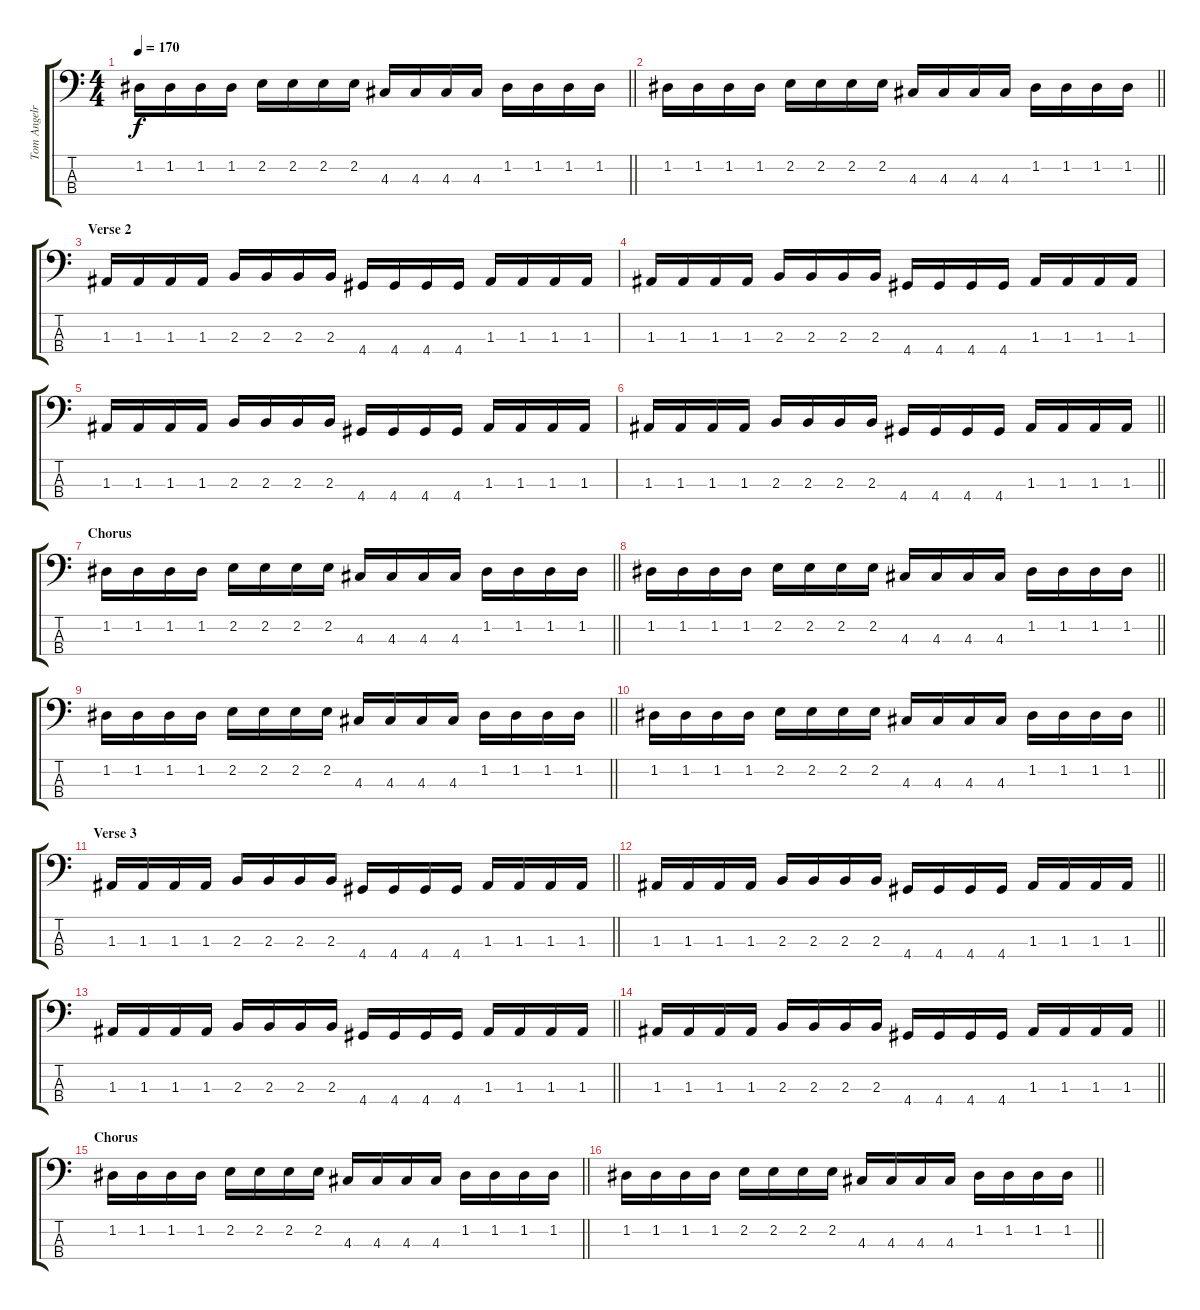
\track ("Tom Angelripper" "Tom Angelr") {instrument overdrivenguitar}
\staff {score tabs}
\tuning (G2 D2 A1 E1) {hide}
\ts (4 4)
\tempo 170
\clef f4
\barLineRight lightlight
\ks c
1.2.16{dy f} 1.2.16 1.2.16 1.2.16 2.2.16 2.2.16 2.2.16 2.2.16 4.3.16 4.3.16 4.3.16 4.3.16 1.2.16 1.2.16 1.2.16 1.2.16 |
\barLineRight lightlight
1.2.16 1.2.16 1.2.16 1.2.16 2.2.16 2.2.16 2.2.16 2.2.16 4.3.16 4.3.16 4.3.16 4.3.16 1.2.16 1.2.16 1.2.16 1.2.16 |
\section ("" "Verse 2")
1.3.16 1.3.16 1.3.16 1.3.16 2.3.16 2.3.16 2.3.16 2.3.16 4.4.16 4.4.16 4.4.16 4.4.16 1.3.16 1.3.16 1.3.16 1.3.16 |
1.3.16 1.3.16 1.3.16 1.3.16 2.3.16 2.3.16 2.3.16 2.3.16 4.4.16 4.4.16 4.4.16 4.4.16 1.3.16 1.3.16 1.3.16 1.3.16 |
1.3.16 1.3.16 1.3.16 1.3.16 2.3.16 2.3.16 2.3.16 2.3.16 4.4.16 4.4.16 4.4.16 4.4.16 1.3.16 1.3.16 1.3.16 1.3.16 |
\barLineRight lightlight
1.3.16 1.3.16 1.3.16 1.3.16 2.3.16 2.3.16 2.3.16 2.3.16 4.4.16 4.4.16 4.4.16 4.4.16 1.3.16 1.3.16 1.3.16 1.3.16 |
\section ("" "Chorus")
\barLineRight lightlight
1.2.16 1.2.16 1.2.16 1.2.16 2.2.16 2.2.16 2.2.16 2.2.16 4.3.16 4.3.16 4.3.16 4.3.16 1.2.16 1.2.16 1.2.16 1.2.16 |
\barLineRight lightlight
1.2.16 1.2.16 1.2.16 1.2.16 2.2.16 2.2.16 2.2.16 2.2.16 4.3.16 4.3.16 4.3.16 4.3.16 1.2.16 1.2.16 1.2.16 1.2.16 |
\barLineRight lightlight
1.2.16 1.2.16 1.2.16 1.2.16 2.2.16 2.2.16 2.2.16 2.2.16 4.3.16 4.3.16 4.3.16 4.3.16 1.2.16 1.2.16 1.2.16 1.2.16 |
\barLineRight lightlight
1.2.16 1.2.16 1.2.16 1.2.16 2.2.16 2.2.16 2.2.16 2.2.16 4.3.16 4.3.16 4.3.16 4.3.16 1.2.16 1.2.16 1.2.16 1.2.16 |
\section ("" "Verse 3")
\barLineRight lightlight
1.3.16 1.3.16 1.3.16 1.3.16 2.3.16 2.3.16 2.3.16 2.3.16 4.4.16 4.4.16 4.4.16 4.4.16 1.3.16 1.3.16 1.3.16 1.3.16 |
\barLineRight lightlight
1.3.16 1.3.16 1.3.16 1.3.16 2.3.16 2.3.16 2.3.16 2.3.16 4.4.16 4.4.16 4.4.16 4.4.16 1.3.16 1.3.16 1.3.16 1.3.16 |
\barLineRight lightlight
1.3.16 1.3.16 1.3.16 1.3.16 2.3.16 2.3.16 2.3.16 2.3.16 4.4.16 4.4.16 4.4.16 4.4.16 1.3.16 1.3.16 1.3.16 1.3.16 |
\barLineRight lightlight
1.3.16 1.3.16 1.3.16 1.3.16 2.3.16 2.3.16 2.3.16 2.3.16 4.4.16 4.4.16 4.4.16 4.4.16 1.3.16 1.3.16 1.3.16 1.3.16 |
\section ("" "Chorus")
\barLineRight lightlight
1.2.16 1.2.16 1.2.16 1.2.16 2.2.16 2.2.16 2.2.16 2.2.16 4.3.16 4.3.16 4.3.16 4.3.16 1.2.16 1.2.16 1.2.16 1.2.16 |
\barLineRight lightlight
1.2.16 1.2.16 1.2.16 1.2.16 2.2.16 2.2.16 2.2.16 2.2.16 4.3.16 4.3.16 4.3.16 4.3.16 1.2.16 1.2.16 1.2.16 1.2.16
